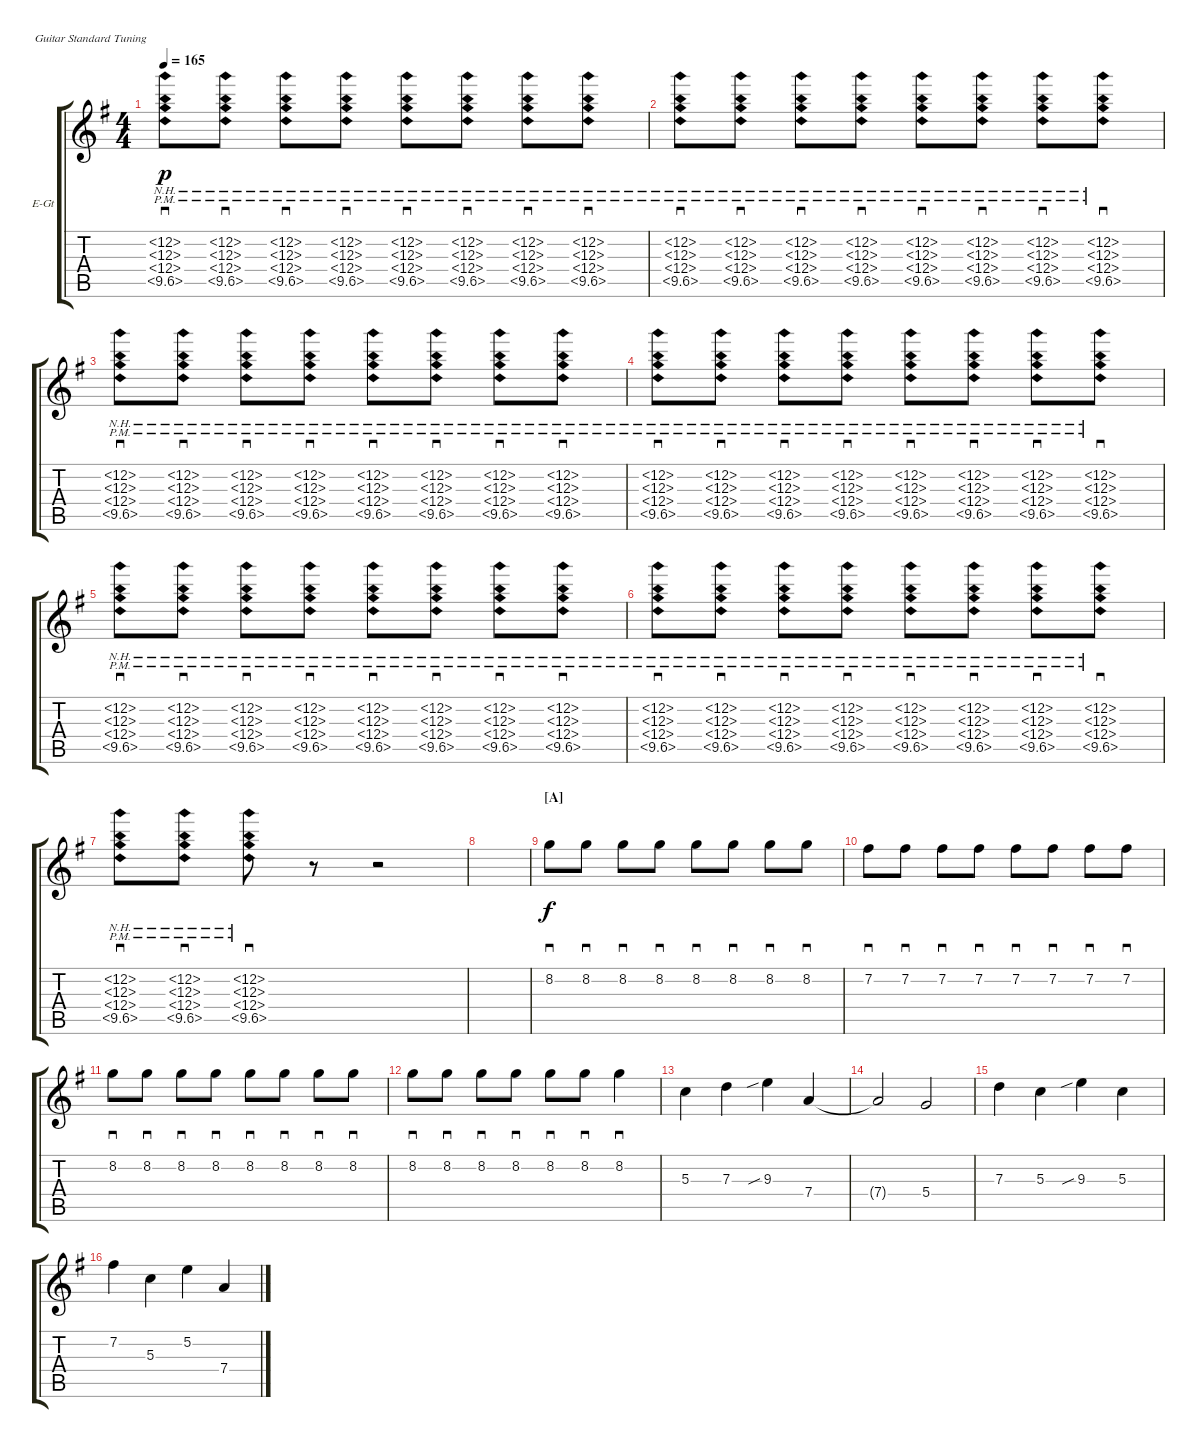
\defaultSystemsLayout 4
\bracketExtendMode groupsimilarinstruments
\firstSystemTrackNameOrientation horizontal
\otherSystemsTrackNameOrientation horizontal
\track ("Albert Hammond Jr." "E-Gt") {instrument overdrivenguitar}
\staff {score tabs}
\tuning (E4 B3 G3 D3 A2 E2)
\ts (4 4)
\tempo 165
\clef g2
\ks g
(12.2{nh pm} 12.3{nh} 12.4{nh} 10.5{nh}).8{sd dy p} (12.2{nh pm} 12.3{nh} 12.4{nh} 10.5{nh}).8{sd} (12.2{nh pm} 12.3{nh} 12.4{nh} 10.5{nh}).8{sd} (12.2{nh pm} 12.3{nh} 12.4{nh} 10.5{nh}).8{sd} (12.2{nh pm} 12.3{nh} 12.4{nh} 10.5{nh}).8{sd} (12.2{nh pm} 12.3{nh} 12.4{nh} 10.5{nh}).8{sd} (12.2{nh pm} 12.3{nh} 12.4{nh} 10.5{nh}).8{sd} (12.2{nh pm} 12.3{nh} 12.4{nh} 10.5{nh}).8{sd} |
(12.2{nh pm} 12.3{nh} 12.4{nh} 10.5{nh}).8{sd} (12.2{nh pm} 12.3{nh} 12.4{nh} 10.5{nh}).8{sd} (12.2{nh pm} 12.3{nh} 12.4{nh} 10.5{nh}).8{sd} (12.2{nh pm} 12.3{nh} 12.4{nh} 10.5{nh}).8{sd} (12.2{nh pm} 12.3{nh} 12.4{nh} 10.5{nh}).8{sd} (12.2{nh pm} 12.3{nh} 12.4{nh} 10.5{nh}).8{sd} (12.2{nh pm} 12.3{nh} 12.4{nh} 10.5{nh}).8{sd} (12.2{nh pm} 12.3{nh} 12.4{nh} 10.5{nh}).8{sd} |
(12.2{nh pm} 12.3{nh} 12.4{nh} 10.5{nh}).8{sd} (12.2{nh pm} 12.3{nh} 12.4{nh} 10.5{nh}).8{sd} (12.2{nh pm} 12.3{nh} 12.4{nh} 10.5{nh}).8{sd} (12.2{nh pm} 12.3{nh} 12.4{nh} 10.5{nh}).8{sd} (12.2{nh pm} 12.3{nh} 12.4{nh} 10.5{nh}).8{sd} (12.2{nh pm} 12.3{nh} 12.4{nh} 10.5{nh}).8{sd} (12.2{nh pm} 12.3{nh} 12.4{nh} 10.5{nh}).8{sd} (12.2{nh pm} 12.3{nh} 12.4{nh} 10.5{nh}).8{sd} |
(12.2{nh pm} 12.3{nh} 12.4{nh} 10.5{nh}).8{sd} (12.2{nh pm} 12.3{nh} 12.4{nh} 10.5{nh}).8{sd} (12.2{nh pm} 12.3{nh} 12.4{nh} 10.5{nh}).8{sd} (12.2{nh pm} 12.3{nh} 12.4{nh} 10.5{nh}).8{sd} (12.2{nh pm} 12.3{nh} 12.4{nh} 10.5{nh}).8{sd} (12.2{nh pm} 12.3{nh} 12.4{nh} 10.5{nh}).8{sd} (12.2{nh pm} 12.3{nh} 12.4{nh} 10.5{nh}).8{sd} (12.2{nh pm} 12.3{nh} 12.4{nh} 10.5{nh}).8{sd} |
(12.2{nh pm} 12.3{nh} 12.4{nh} 10.5{nh}).8{sd} (12.2{nh pm} 12.3{nh} 12.4{nh} 10.5{nh}).8{sd} (12.2{nh pm} 12.3{nh} 12.4{nh} 10.5{nh}).8{sd} (12.2{nh pm} 12.3{nh} 12.4{nh} 10.5{nh}).8{sd} (12.2{nh pm} 12.3{nh} 12.4{nh} 10.5{nh}).8{sd} (12.2{nh pm} 12.3{nh} 12.4{nh} 10.5{nh}).8{sd} (12.2{nh pm} 12.3{nh} 12.4{nh} 10.5{nh}).8{sd} (12.2{nh pm} 12.3{nh} 12.4{nh} 10.5{nh}).8{sd} |
(12.2{nh pm} 12.3{nh} 12.4{nh} 10.5{nh}).8{sd} (12.2{nh pm} 12.3{nh} 12.4{nh} 10.5{nh}).8{sd} (12.2{nh pm} 12.3{nh} 12.4{nh} 10.5{nh}).8{sd} (12.2{nh pm} 12.3{nh} 12.4{nh} 10.5{nh}).8{sd} (12.2{nh pm} 12.3{nh} 12.4{nh} 10.5{nh}).8{sd} (12.2{nh pm} 12.3{nh} 12.4{nh} 10.5{nh}).8{sd} (12.2{nh pm} 12.3{nh} 12.4{nh} 10.5{nh}).8{sd} (12.2{nh pm} 12.3{nh} 12.4{nh} 10.5{nh}).8{sd} |
(12.2{nh pm} 12.3{nh} 12.4{nh} 10.5{nh}).8{sd} (12.2{nh pm} 12.3{nh} 12.4{nh} 10.5{nh}).8{sd} (12.2{nh pm} 12.3{nh} 12.4{nh} 10.5{nh}).8{sd} r.8 r.2 |
|
\section ("A" "")
8.2.8{sd dy f} 8.2.8{sd} 8.2.8{sd} 8.2.8{sd} 8.2.8{sd} 8.2.8{sd} 8.2.8{sd} 8.2.8{sd} |
7.2.8{sd} 7.2.8{sd} 7.2.8{sd} 7.2.8{sd} 7.2.8{sd} 7.2.8{sd} 7.2.8{sd} 7.2.8{sd} |
8.2.8{sd} 8.2.8{sd} 8.2.8{sd} 8.2.8{sd} 8.2.8{sd} 8.2.8{sd} 8.2.8{sd} 8.2.8{sd} |
8.2.8{sd} 8.2.8{sd} 8.2.8{sd} 8.2.8{sd} 8.2.8{sd} 8.2.8{sd} 8.2.4{sd} |
5.3.4 7.3.4 9.3{sib}.4 7.4.4 |
7.4{t}.2 5.4.2 |
7.3.4 5.3.4 9.3{sib}.4 5.3.4 |
7.2.4 5.3.4 5.2.4 7.4.4
